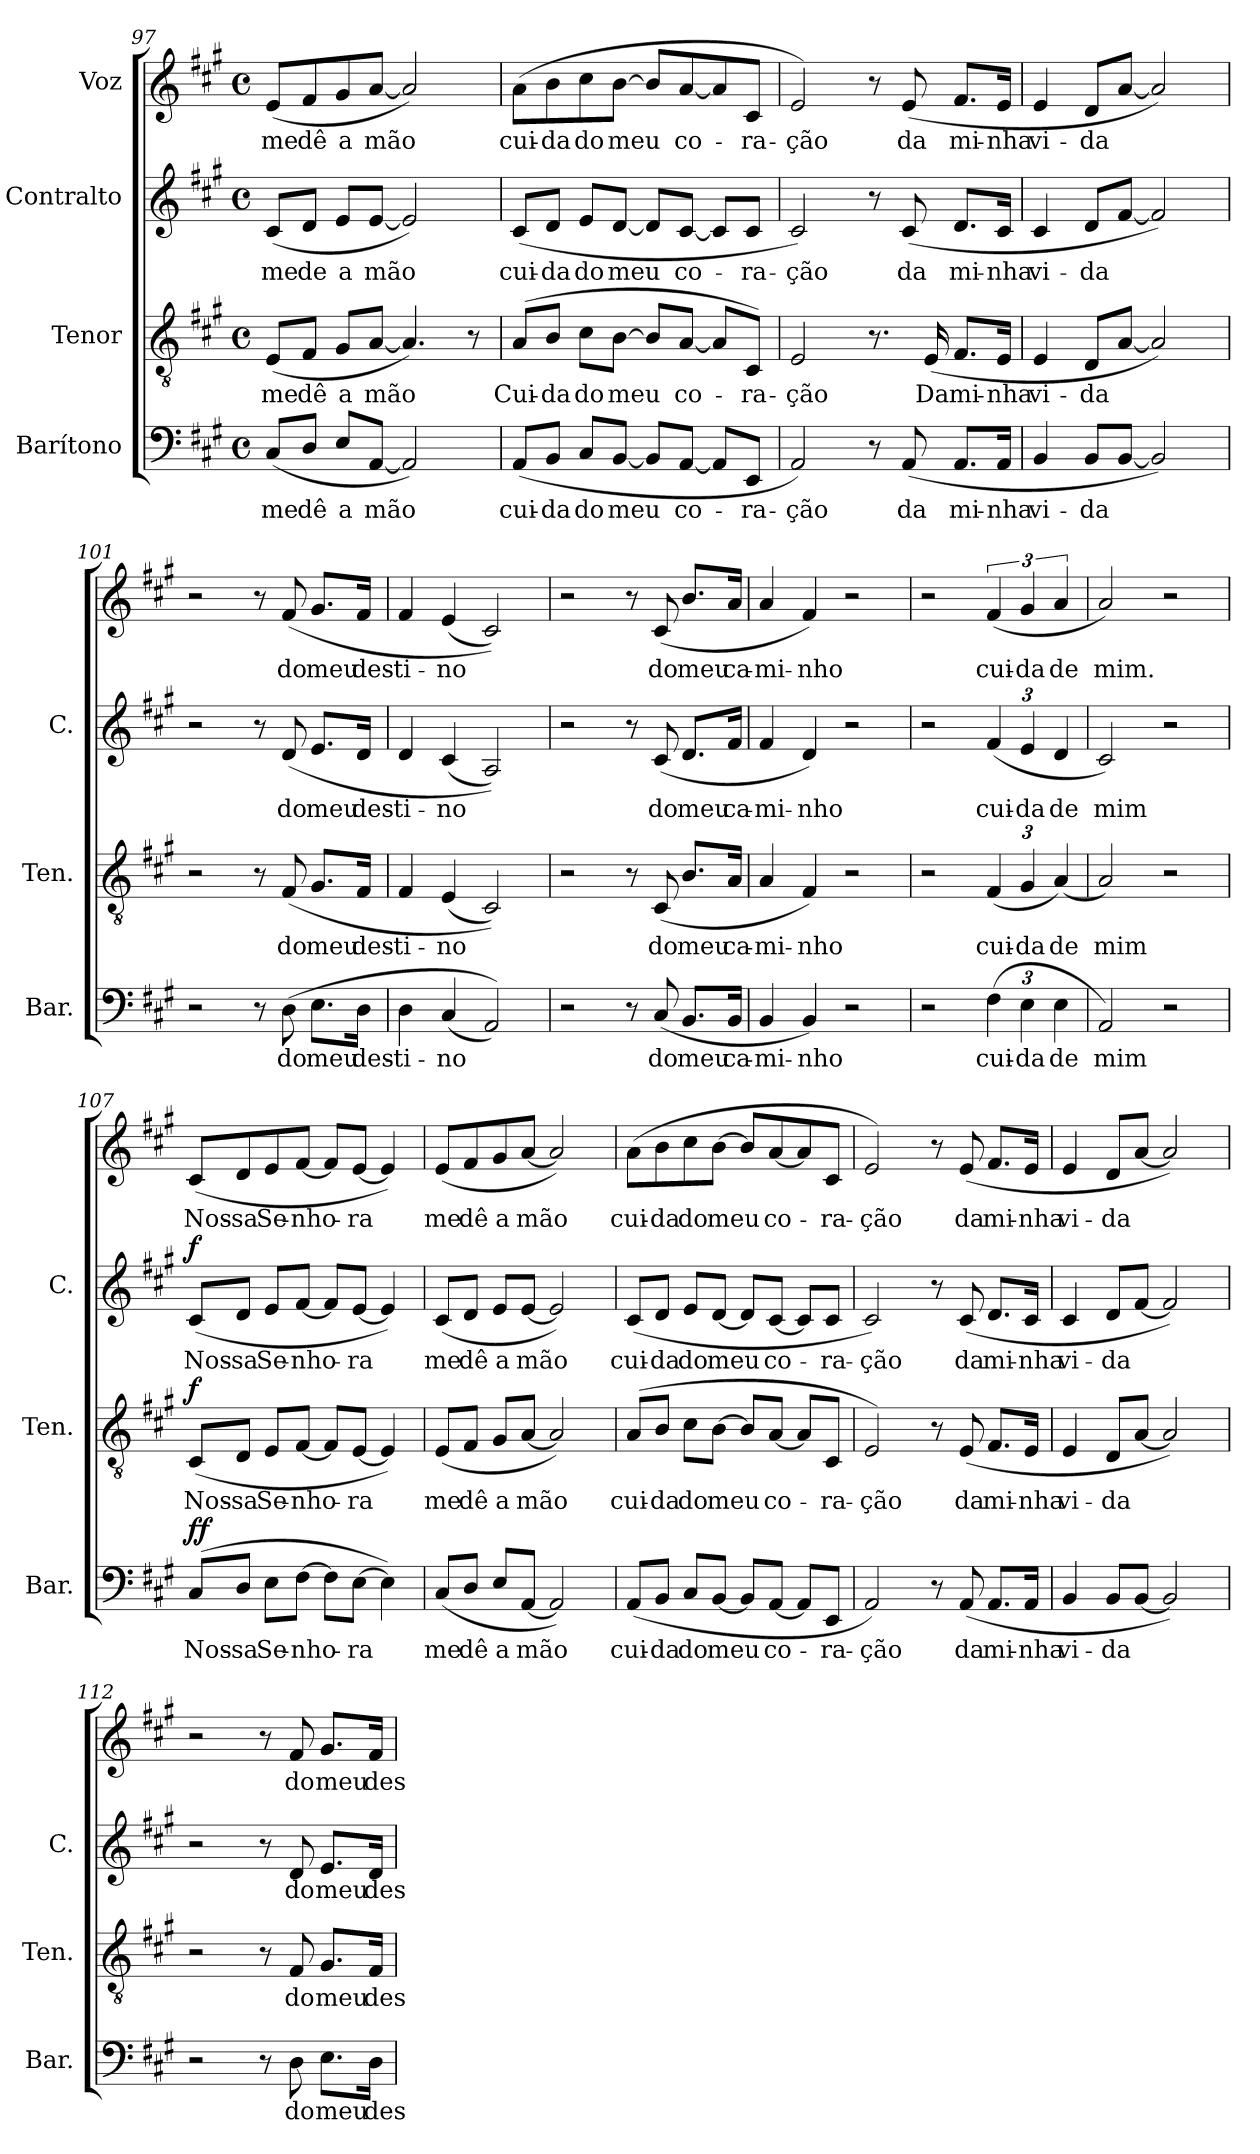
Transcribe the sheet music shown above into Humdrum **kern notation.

**kern	**text	**dynam	**kern	**text	**dynam	**kern	**text	**dynam	**kern	**text
*part4	*part4	*part4	*part3	*part3	*part3	*part2	*part2	*part2	*part1	*part1
*staff4	*staff4	*staff4	*staff3	*staff3	*staff3	*staff2	*staff2	*staff2	*staff1	*staff1
*I"Barítono	*	*	*I"Tenor	*	*	*I"Contralto	*	*	*I"Voz	*
*I'Bar.	*	*	*I'Ten.	*	*	*I'C.	*	*	*	*
*clefF4	*	*	*clefGv2	*	*	*clefG2	*	*	*clefG2	*
*k[f#c#g#]	*	*	*k[f#c#g#]	*	*	*k[f#c#g#]	*	*	*k[f#c#g#]	*
*M4/4	*	*	*M4/4	*	*	*M4/4	*	*	*M4/4	*
*met(c)	*	*	*met(c)	*	*	*met(c)	*	*	*met(c)	*
=97	=97	=97	=97	=97	=97	=97	=97	=97	=97	=97
!	!	!	!	!	!	!	!	!	!	!LO:LY:b
(>8C#/L	me	.	(<8E/L	me	.	(<8c#/L	me	.	(<8e/L	me
!	!	!	!	!	!	!	!	!	!	!LO:LY:b
8D/J	dê	.	8F#/J	dê	.	8d/J	de	.	8f#/	dê
!	!	!	!	!	!	!	!	!	!	!LO:LY:b
8E/L	a	.	8G#/L	a	.	8e/L	a	.	8g#/	a
!	!	!	!	!	!	!	!	!	!	!LO:LY:b
[8AA/J	mão	.	[8A/J	mão	.	[8e/J	mão	.	[8a/J	mão
2AA/])	.	.	4.A/])	.	.	2e/])	.	.	2a/])	.
.	.	.	8r	.	.	.	.	.	.	.
=98	=98	=98	=98	=98	=98	=98	=98	=98	=98	=98
!	!	!	!	!	!	!	!	!	!	!LO:LY:b
(<8AA/L	cui-	.	(>8A/L	Cui-	.	(>8c#/L	cui-	.	(>8a\L	cui-
!	!	!	!	!	!	!	!	!	!	!LO:LY:b
8BB/J	-da	.	8B/J	-da	.	8d/J	-da	.	8b\	-da
!	!	!	!	!	!	!	!	!	!	!LO:LY:b
8C#/L	do	.	8c#\L	do	.	8e/L	do	.	8cc#\	do
!	!	!	!	!	!	!	!	!	!	!LO:LY:b
[8BB/J	meu	.	[8B\J	meu	.	[8d/J	meu	.	[8b\J	meu
8BB/L]	.	.	8B/L]	.	.	8d/L]	.	.	8b/L]	.
!	!	!	!	!	!	!	!	!	!	!LO:LY:b
[8AA/J	co-	.	[8A/J	co-	.	[8c#/J	co-	.	[8a/	co-
8AA/L]	.	.	8A/L]	.	.	8c#/L]	.	.	8a/]	.
!	!	!	!	!	!	!	!	!	!	!LO:LY:b
8EE/J	-ra-	.	8C#/J)	-ra-	.	8c#/J	-ra-	.	8c#/J	-ra-
=99	=99	=99	=99	=99	=99	=99	=99	=99	=99	=99
!	!	!	!	!	!	!	!	!	!	!LO:LY:b
2AA/)	-ção	.	2E/	-ção	.	2c#/)	-ção	.	2e/)	-ção
8r	.	.	8.r	.	.	8r	.	.	8r	.
!	!	!	!	!	!	!	!	!	!	!LO:LY:b
(<8AA/	da	.	.	.	.	(<8c#/	da	.	(<8e/	da
.	.	.	(<16E/	Da	.	.	.	.	.	.
!	!	!	!	!	!	!	!	!	!	!LO:LY:b
8.AA/L	mi-	.	8.F#/L	mi-	.	8.d/L	mi-	.	8.f#/L	mi-
!	!	!	!	!	!	!	!	!	!	!LO:LY:b
16AA/Jk	-nha	.	16E/Jk	-nha	.	16c#/Jk	-nha	.	16e/Jk	-nha
=100	=100	=100	=100	=100	=100	=100	=100	=100	=100	=100
!	!	!	!	!	!	!	!	!	!	!LO:LY:b
4BB/	vi-	.	4E/	vi-	.	4c#/	vi-	.	4e/	vi-
!	!	!	!	!	!	!	!	!	!	!LO:LY:b
8BB/L	-da	.	8D/L	-da	.	8d/L	-da	.	8d/L	-da
[8BB/J	.	.	[8A/J	.	.	[8f#/J	.	.	[8a/J	.
2BB/])	.	.	2A/])	.	.	2f#/])	.	.	2a/])	.
!!LO:PB:g=z
=101	=101	=101	=101	=101	=101	=101	=101	=101	=101	=101
2r	.	.	2r	.	.	2r	.	.	2r	.
8r	.	.	8r	.	.	8r	.	.	8r	.
!	!	!	!	!	!	!	!	!	!	!LO:LY:b
(>8D\	do	.	(<8F#/	do	.	(<8d/	do	.	(<8f#/	do
!	!	!	!	!	!	!	!	!	!	!LO:LY:b
8.E\L	meu	.	8.G#/L	meu	.	8.e/L	meu	.	8.g#/L	meu
!	!	!	!	!	!	!	!	!	!	!LO:LY:b
16D\Jk	des-	.	16F#/Jk	des-	.	16d/Jk	des-	.	16f#/Jk	des-
=102	=102	=102	=102	=102	=102	=102	=102	=102	=102	=102
!	!	!	!	!	!	!	!	!	!	!LO:LY:b
4D\	-ti-	.	4F#/	-ti-	.	4d/	-ti-	.	4f#/	-ti-
!	!	!	!	!	!	!	!	!	!	!LO:LY:b
(<4C#/	-no	.	(<4E/	-no	.	(<4c#/	-no	.	(<4e/	-no
2AA/))	.	.	2C#/))	.	.	2A/))	.	.	2c#/))	.
=103	=103	=103	=103	=103	=103	=103	=103	=103	=103	=103
2r	.	.	2r	.	.	2r	.	.	2r	.
8r	.	.	8r	.	.	8r	.	.	8r	.
!	!	!	!	!	!	!	!	!	!	!LO:LY:b
(<8C#/	do	.	(>8C#/	do	.	(<8c#/	do	.	(<8c#/	do
!	!	!	!	!	!	!	!	!	!	!LO:LY:b
8.BB/L	meu	.	8.B/L	meu	.	8.d/L	meu	.	8.b/L	meu
!	!	!	!	!	!	!	!	!	!	!LO:LY:b
16BB/Jk	ca-	.	16A/Jk	ca-	.	16f#/Jk	ca-	.	16a/Jk	ca-
=104	=104	=104	=104	=104	=104	=104	=104	=104	=104	=104
!	!	!	!	!	!	!	!	!	!	!LO:LY:b
4BB/	-mi-	.	4A/	-mi-	.	4f#/	-mi-	.	4a/	-mi-
!	!	!	!	!	!	!	!	!	!	!LO:LY:b
4BB/)	-nho	.	4F#/)	-nho	.	4d/)	-nho	.	4f#/)	-nho
2r	.	.	2r	.	.	2r	.	.	2r	.
=105	=105	=105	=105	=105	=105	=105	=105	=105	=105	=105
2r	.	.	2r	.	.	2r	.	.	2r	.
*Xbrackettup	*	*	*Xbrackettup	*	*	*Xbrackettup	*	*	*	*
!	!	!	!	!	!	!	!	!	!	!LO:LY:b
(>6F#\	cui-	.	(<6F#/	cui-	.	(<6f#/	cui-	.	(<6f#/	cui-
!	!	!	!	!	!	!	!	!	!	!LO:LY:b
6E\	-da	.	6G#/	-da	.	6e/	-da	.	6g#/	-da
!	!	!	!	!	!	!	!	!	!	!LO:LY:b
6E\	de	.	(<6A/)	de	.	6d/	de	.	6a/	de
=106	=106	=106	=106	=106	=106	=106	=106	=106	=106	=106
!	!	!	!	!	!	!	!	!	!	!LO:LY:b
2AA/)	mim	.	2A/)	mim	.	2c#/)	mim	.	2a/)	mim.
2r	.	.	2r	.	.	2r	.	.	2r	.
=107	=107	=107	=107	=107	=107	=107	=107	=107	=107	=107
!	!	!LO:DY:a	!	!	!	!	!	!	!	!LO:LY:b
!	!	!LO:DY:n=1:b	!	!	!LO:DY:a	!	!	!LO:DY:a	!	!
(>8C#/L	Nos-	f f	(<8C#/L	Nos-	f	(<8c#/L	Nos-	f	(<8c#/L	Nos-
!	!	!	!	!	!	!	!	!	!	!LO:LY:b
8D/J	-sa	.	8D/J	-sa	.	8d/J	-sa	.	8d/	-sa
!	!	!	!	!	!	!	!	!	!	!LO:LY:b
8E\L	Se-	.	8E/L	Se-	.	8e/L	Se-	.	8e/	Se-
!	!	!	!	!	!	!	!	!	!	!LO:LY:b
[8F#\J	-nho-	.	[8F#/J	-nho-	.	[8f#/J	-nho-	.	[8f#/J	-nho-
8F#\L]	.	.	8F#/L]	.	.	8f#/L]	.	.	8f#/L]	.
!	!	!	!	!	!	!	!	!	!	!LO:LY:b
[8E\J	-ra	.	[8E/J	-ra	.	[8e/J	-ra	.	[8e/J	-ra
4E\])	.	.	4E/])	.	.	4e/])	.	.	4e/])	.
!!LO:LB:g=z
=108	=108	=108	=108	=108	=108	=108	=108	=108	=108	=108
!	!	!	!	!	!	!	!	!	!	!LO:LY:b
(>8C#/L	me	.	(<8E/L	me	.	(<8c#/L	me	.	(<8e/L	me
!	!	!	!	!	!	!	!	!	!	!LO:LY:b
8D/J	dê	.	8F#/J	dê	.	8d/J	dê	.	8f#/	dê
!	!	!	!	!	!	!	!	!	!	!LO:LY:b
8E/L	a	.	8G#/L	a	.	8e/L	a	.	8g#/	a
!	!	!	!	!	!	!	!	!	!	!LO:LY:b
[8AA/J	mão	.	[8A/J	mão	.	[8e/J	mão	.	[8a/J	mão
2AA/])	.	.	2A/])	.	.	2e/])	.	.	2a/])	.
=109	=109	=109	=109	=109	=109	=109	=109	=109	=109	=109
!	!	!	!	!	!	!	!	!	!	!LO:LY:b
(<8AA/L	cui-	.	(>8A/L	cui-	.	(<8c#/L	cui-	.	(>8a\L	cui-
!	!	!	!	!	!	!	!	!	!	!LO:LY:b
8BB/J	-da	.	8B/J	-da	.	8d/J	-da	.	8b\	-da
!	!	!	!	!	!	!	!	!	!	!LO:LY:b
8C#/L	do	.	8c#\L	do	.	8e/L	do	.	8cc#\	do
!	!	!	!	!	!	!	!	!	!	!LO:LY:b
[8BB/J	meu	.	[8B\J	meu	.	[8d/J	meu	.	[8b\J	meu
8BB/L]	.	.	8B/L]	.	.	8d/L]	.	.	8b/L]	.
!	!	!	!	!	!	!	!	!	!	!LO:LY:b
[8AA/J	co-	.	[8A/J	co-	.	[8c#/J	co-	.	[8a/	co-
8AA/L]	.	.	8A/L]	.	.	8c#/L]	.	.	8a/]	.
!	!	!	!	!	!	!	!	!	!	!LO:LY:b
8EE/J	ra-	.	8C#/J	ra-	.	8c#/J	ra-	.	8c#/J	-ra-
=110	=110	=110	=110	=110	=110	=110	=110	=110	=110	=110
!	!	!	!	!	!	!	!	!	!	!LO:LY:b
2AA/)	-ção	.	2E/)	-ção	.	2c#/)	-ção	.	2e/)	-ção
8r	.	.	8r	.	.	8r	.	.	8r	.
!	!	!	!	!	!	!	!	!	!	!LO:LY:b
(<8AA/	da	.	(<8E/	da	.	(<8c#/	da	.	(<8e/	da
!	!	!	!	!	!	!	!	!	!	!LO:LY:b
8.AA/L	mi-	.	8.F#/L	mi-	.	8.d/L	mi-	.	8.f#/L	mi-
!	!	!	!	!	!	!	!	!	!	!LO:LY:b
16AA/Jk	-nha	.	16E/Jk	-nha	.	16c#/Jk	-nha	.	16e/Jk	-nha
=111	=111	=111	=111	=111	=111	=111	=111	=111	=111	=111
!	!	!	!	!	!	!	!	!	!	!LO:LY:b
4BB/	vi-	.	4E/	vi-	.	4c#/	vi-	.	4e/	vi-
!	!	!	!	!	!	!	!	!	!	!LO:LY:b
8BB/L	-da	.	8D/L	-da	.	8d/L	-da	.	8d/L	-da
[8BB/J	.	.	[8A/J	.	.	[8f#/J	.	.	[8a/J	.
2BB/])	.	.	2A/])	.	.	2f#/])	.	.	2a/])	.
=112	=112	=112	=112	=112	=112	=112	=112	=112	=112	=112
2r	.	.	2r	.	.	2r	.	.	2r	.
8r	.	.	8r	.	.	8r	.	.	8r	.
!	!	!	!	!	!	!	!	!	!	!LO:LY:b
8D\	do	.	8F#/	do	.	8d/	do	.	8f#/	do
!	!	!	!	!	!	!	!	!	!	!LO:LY:b
8.E\L	meu	.	8.G#/L	meu	.	8.e/L	meu	.	8.g#/L	meu
!	!	!	!	!	!	!	!	!	!	!LO:LY:b
16D\Jk	des-	.	16F#/Jk	des-	.	16d/Jk	des-	.	16f#/Jk	des-
=	=	=	=	=	=	=	=	=	=	=
*-	*-	*-	*-	*-	*-	*-	*-	*-	*-	*-
